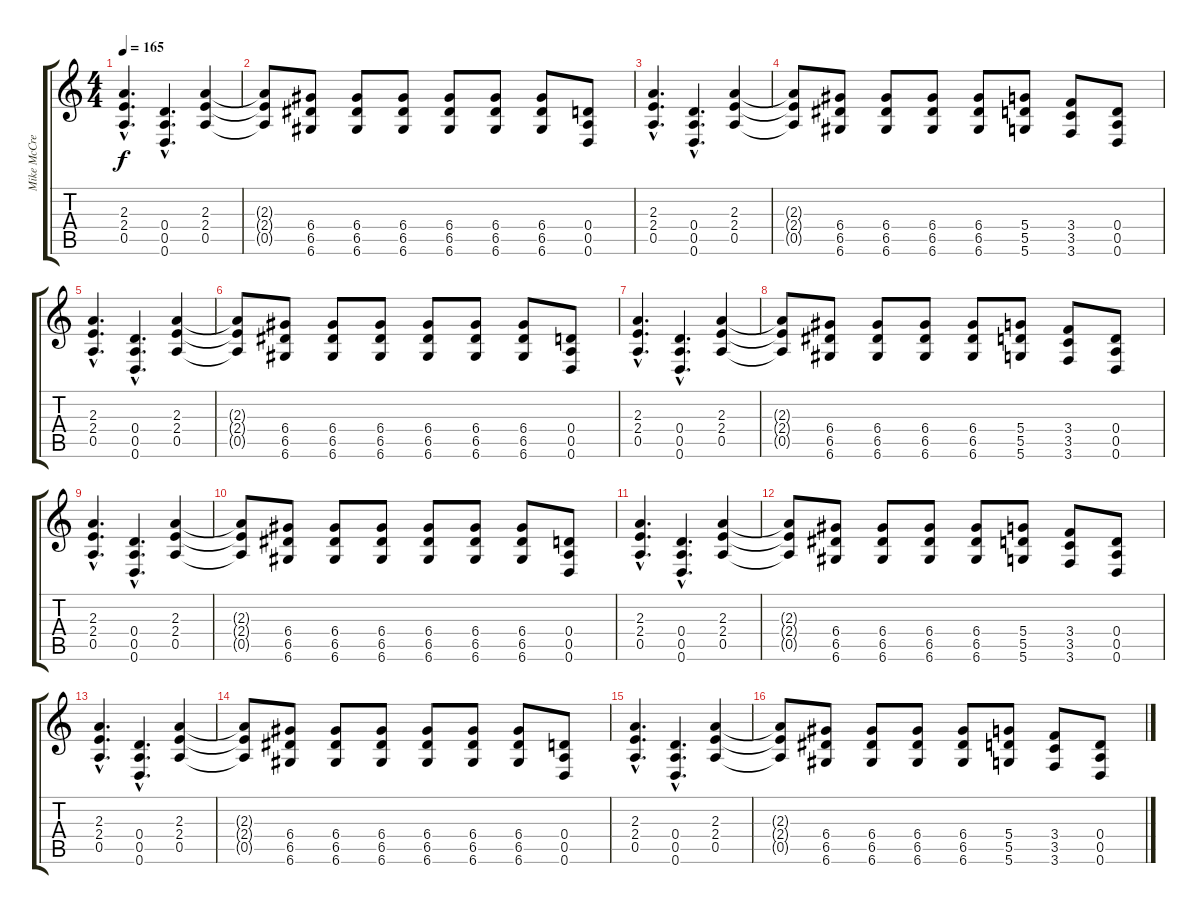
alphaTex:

\track ("Mike McCready" "Mike McCre") {instrument distortionguitar}
\staff {score tabs}
\tuning (E4 B3 G3 D3 A2 D2) {hide}
\ts (4 4)
\tempo 165
\clef g2
\ks c
(2.3{hac} 2.4{hac} 0.5{hac}).4{d dy f instrument distortionguitar} (0.4{hac} 0.5{hac} 0.6{hac}).4{d} (2.3 2.4 0.5).4 |
(2.3{t} 2.4{t} 0.5{t}).8 (6.4 6.5 6.6).8 (6.4 6.5 6.6).8 (6.4 6.5 6.6).8 (6.4 6.5 6.6).8 (6.4 6.5 6.6).8 (6.4 6.5 6.6).8 (0.4 0.5 0.6).8 |
(2.3{hac} 2.4{hac} 0.5{hac}).4{d} (0.4{hac} 0.5{hac} 0.6{hac}).4{d} (2.3 2.4 0.5).4 |
(2.3{t} 2.4{t} 0.5{t}).8 (6.4 6.5 6.6).8 (6.4 6.5 6.6).8 (6.4 6.5 6.6).8 (6.4 6.5 6.6).8 (5.4 5.5 5.6).8 (3.4 3.5 3.6).8 (0.4 0.5 0.6).8 |
(2.3{hac} 2.4{hac} 0.5{hac}).4{d} (0.4{hac} 0.5{hac} 0.6{hac}).4{d} (2.3 2.4 0.5).4 |
(2.3{t} 2.4{t} 0.5{t}).8 (6.4 6.5 6.6).8 (6.4 6.5 6.6).8 (6.4 6.5 6.6).8 (6.4 6.5 6.6).8 (6.4 6.5 6.6).8 (6.4 6.5 6.6).8 (0.4 0.5 0.6).8 |
(2.3{hac} 2.4{hac} 0.5{hac}).4{d} (0.4{hac} 0.5{hac} 0.6{hac}).4{d} (2.3 2.4 0.5).4 |
(2.3{t} 2.4{t} 0.5{t}).8 (6.4 6.5 6.6).8 (6.4 6.5 6.6).8 (6.4 6.5 6.6).8 (6.4 6.5 6.6).8 (5.4 5.5 5.6).8 (3.4 3.5 3.6).8 (0.4 0.5 0.6).8 |
(2.3{hac} 2.4{hac} 0.5{hac}).4{d} (0.4{hac} 0.5{hac} 0.6{hac}).4{d} (2.3 2.4 0.5).4 |
(2.3{t} 2.4{t} 0.5{t}).8 (6.4 6.5 6.6).8 (6.4 6.5 6.6).8 (6.4 6.5 6.6).8 (6.4 6.5 6.6).8 (6.4 6.5 6.6).8 (6.4 6.5 6.6).8 (0.4 0.5 0.6).8 |
(2.3{hac} 2.4{hac} 0.5{hac}).4{d} (0.4{hac} 0.5{hac} 0.6{hac}).4{d} (2.3 2.4 0.5).4 |
(2.3{t} 2.4{t} 0.5{t}).8 (6.4 6.5 6.6).8 (6.4 6.5 6.6).8 (6.4 6.5 6.6).8 (6.4 6.5 6.6).8 (5.4 5.5 5.6).8 (3.4 3.5 3.6).8 (0.4 0.5 0.6).8 |
(2.3{hac} 2.4{hac} 0.5{hac}).4{d} (0.4{hac} 0.5{hac} 0.6{hac}).4{d} (2.3 2.4 0.5).4 |
(2.3{t} 2.4{t} 0.5{t}).8 (6.4 6.5 6.6).8 (6.4 6.5 6.6).8 (6.4 6.5 6.6).8 (6.4 6.5 6.6).8 (6.4 6.5 6.6).8 (6.4 6.5 6.6).8 (0.4 0.5 0.6).8 |
(2.3{hac} 2.4{hac} 0.5{hac}).4{d} (0.4{hac} 0.5{hac} 0.6{hac}).4{d} (2.3 2.4 0.5).4 |
(2.3{t} 2.4{t} 0.5{t}).8 (6.4 6.5 6.6).8 (6.4 6.5 6.6).8 (6.4 6.5 6.6).8 (6.4 6.5 6.6).8 (5.4 5.5 5.6).8 (3.4 3.5 3.6).8 (0.4 0.5 0.6).8
